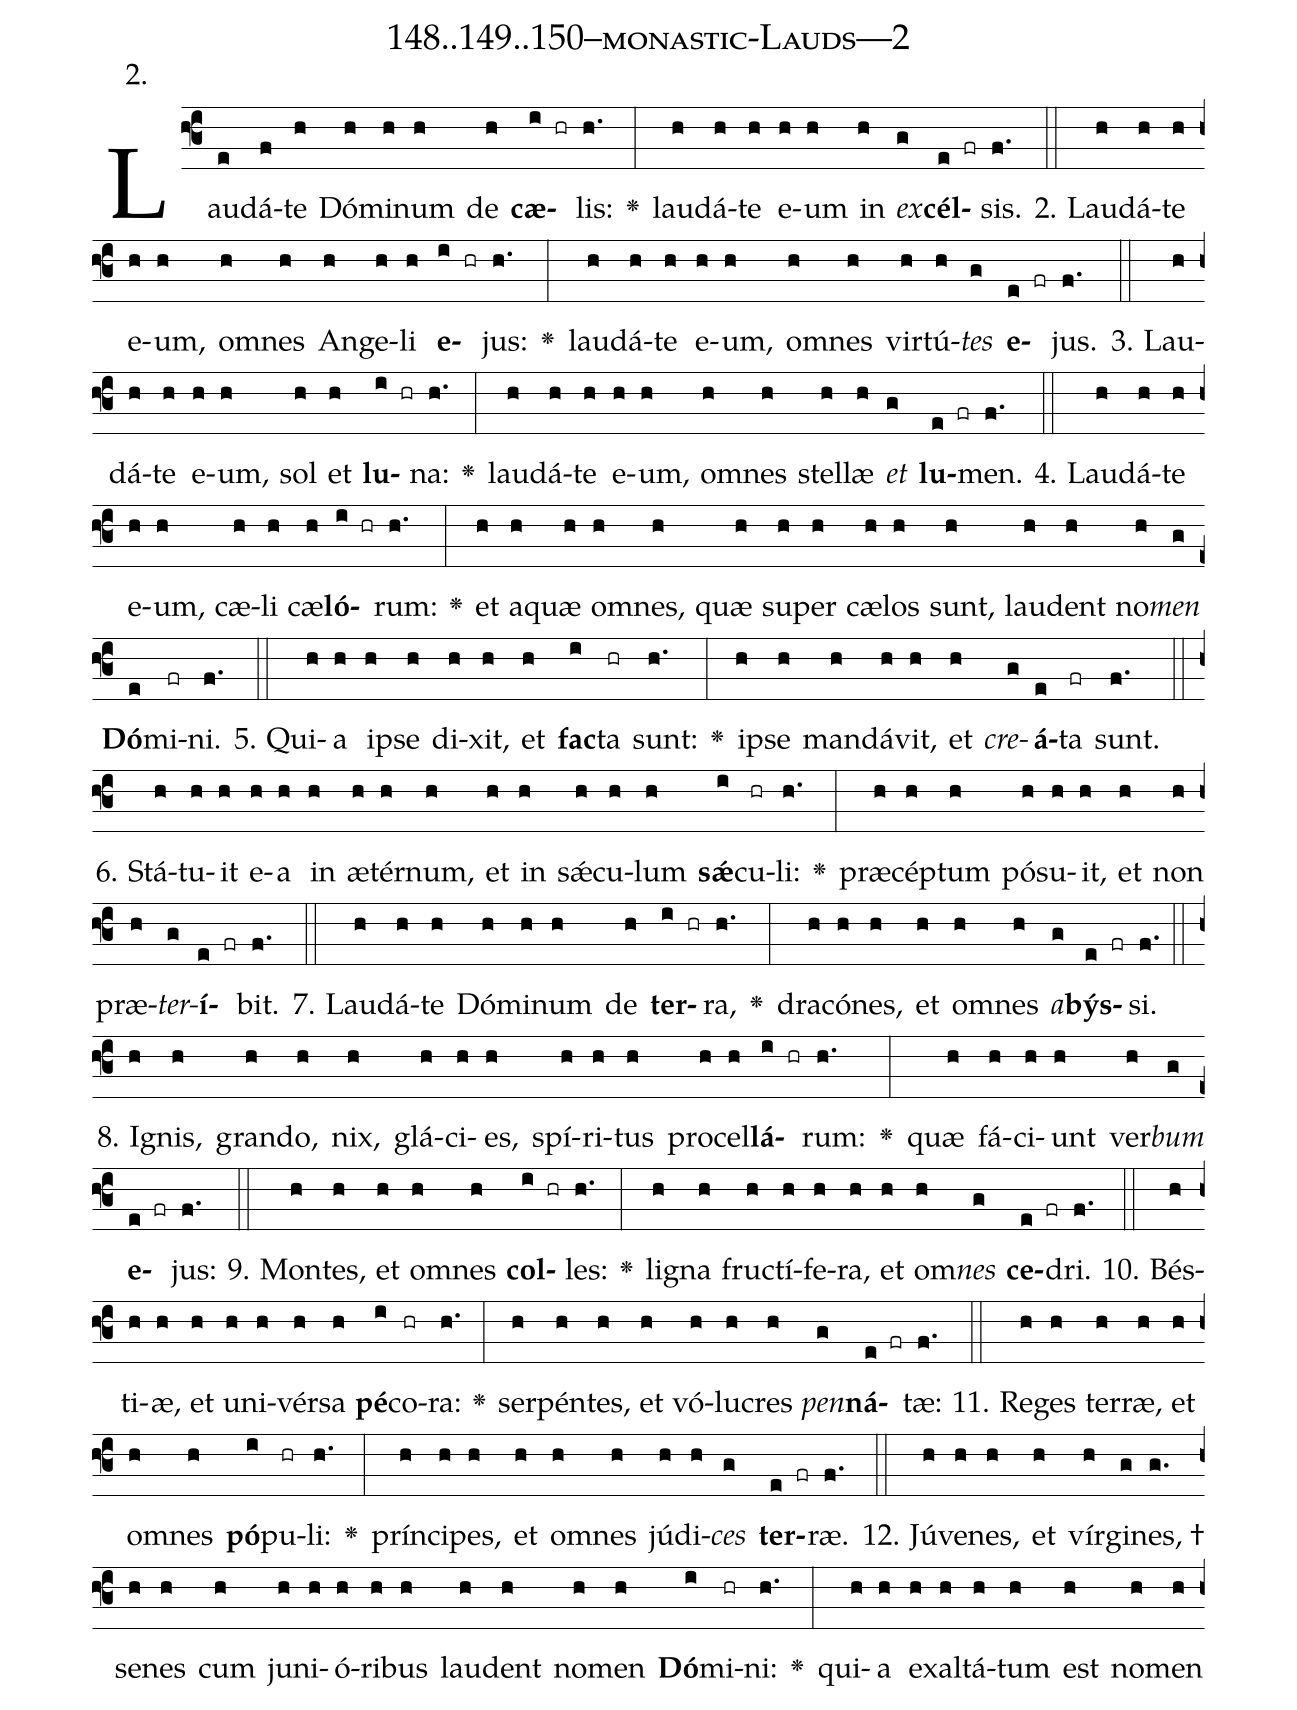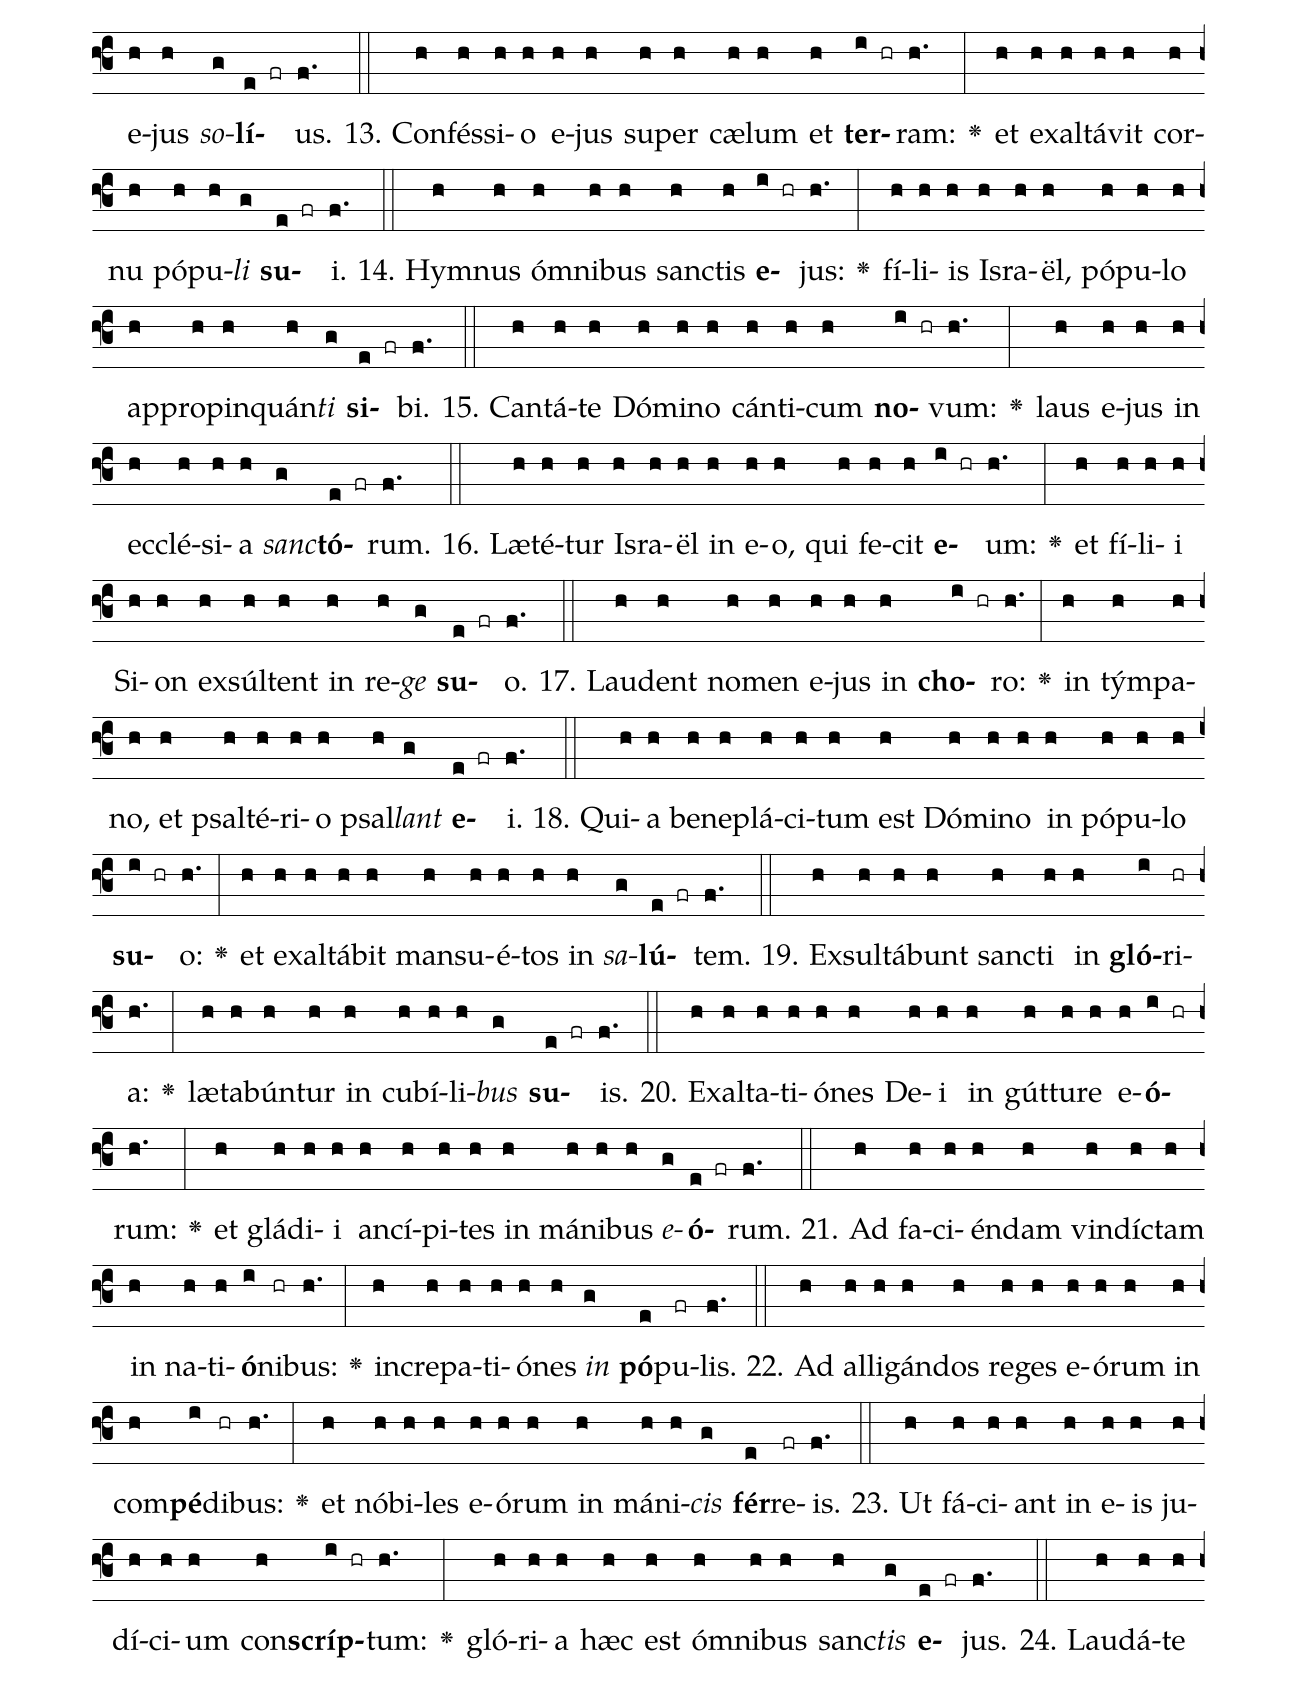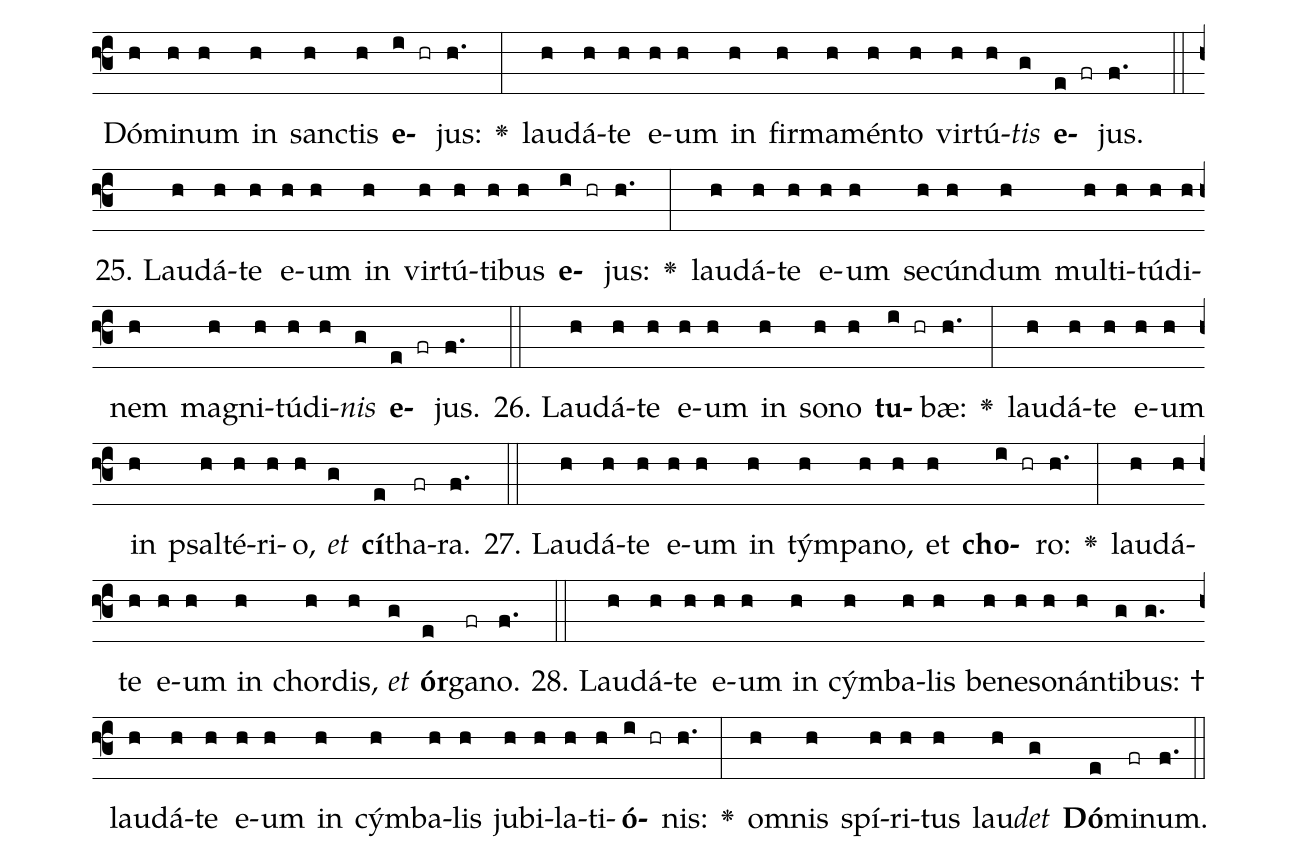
name: 148..149..150--monastic-Lauds---2;
annotation: 2.;
%%
(f3)Lau(e)dá(f)te(h) Dó(h)mi(h)num(h) de(h) <b>cæ</b>(i hr)lis:(h.) <v>\greheightstar</v>(:) lau(h)dá(h)te(h) e(h)um(h) in(h) <i>ex</i>(g)<b>cél</b>(e fr)sis.(f.) (::)
2. Lau(h)dá(h)te(h) e(h)um,(h) om(h)nes(h) An(h)ge(h)li(h) <b>e</b>(i hr)jus:(h.) <v>\greheightstar</v>(:) lau(h)dá(h)te(h) e(h)um,(h) om(h)nes(h) vir(h)tú(h)<i>tes</i>(g) <b>e</b>(e fr)jus.(f.) (::)
3. Lau(h)dá(h)te(h) e(h)um,(h) sol(h) et(h) <b>lu</b>(i hr)na:(h.) <v>\greheightstar</v>(:) lau(h)dá(h)te(h) e(h)um,(h) om(h)nes(h) stel(h)læ(h) <i>et</i>(g) <b>lu</b>(e fr)men.(f.) (::)
4. Lau(h)dá(h)te(h) e(h)um,(h) cæ(h)li(h) cæ(h)<b>ló</b>(i hr)rum:(h.) <v>\greheightstar</v>(:) et(h) a(h)quæ(h) om(h)nes,(h) quæ(h) su(h)per(h) cæ(h)los(h) sunt,(h) lau(h)dent(h) no(h)<i>men</i>(g) <b>Dó</b>(e)mi(fr)ni.(f.) (::)
5. Qui(h)a(h) ip(h)se(h) di(h)xit,(h) et(h) <b>fac</b>(i)ta(hr) sunt:(h.) <v>\greheightstar</v>(:) ip(h)se(h) man(h)dá(h)vit,(h) et(h) <i>cre</i>(g)<b>á</b>(e)ta(fr) sunt.(f.) (::)
6. Stá(h)tu(h)it(h) e(h)a(h) in(h) æ(h)tér(h)num,(h) et(h) in(h) sǽ(h)cu(h)lum(h) <b>sǽ</b>(i)cu(hr)li:(h.) <v>\greheightstar</v>(:) præ(h)cép(h)tum(h) pó(h)su(h)it,(h) et(h) non(h) præ(h)<i>ter</i>(g)<b>í</b>(e fr)bit.(f.) (::)
7. Lau(h)dá(h)te(h) Dó(h)mi(h)num(h) de(h) <b>ter</b>(i hr)ra,(h.) <v>\greheightstar</v>(:) dra(h)có(h)nes,(h) et(h) om(h)nes(h) <i>a</i>(g)<b>býs</b>(e fr)si.(f.) (::)
8. I(h)gnis,(h) gran(h)do,(h) nix,(h) glá(h)ci(h)es,(h) spí(h)ri(h)tus(h) pro(h)cel(h)<b>lá</b>(i hr)rum:(h.) <v>\greheightstar</v>(:) quæ(h) fá(h)ci(h)unt(h) ver(h)<i>bum</i>(g) <b>e</b>(e fr)jus:(f.) (::)
9. Mon(h)tes,(h) et(h) om(h)nes(h) <b>col</b>(i hr)les:(h.) <v>\greheightstar</v>(:) li(h)gna(h) fruc(h)tí(h)fe(h)ra,(h) et(h) om(h)<i>nes</i>(g) <b>ce</b>(e fr)dri.(f.) (::)
10. Bés(h)ti(h)æ,(h) et(h) u(h)ni(h)vér(h)sa(h) <b>pé</b>(i)co(hr)ra:(h.) <v>\greheightstar</v>(:) ser(h)pén(h)tes,(h) et(h) vó(h)lu(h)cres(h) <i>pen</i>(g)<b>ná</b>(e fr)tæ:(f.) (::)
11. Re(h)ges(h) ter(h)ræ,(h) et(h) om(h)nes(h) <b>pó</b>(i)pu(hr)li:(h.) <v>\greheightstar</v>(:) prín(h)ci(h)pes,(h) et(h) om(h)nes(h) jú(h)di(h)<i>ces</i>(g) <b>ter</b>(e fr)ræ.(f.) (::)
12. Jú(h)ve(h)nes,(h) et(h) vír(h)gi(g)nes, †(g.) se(h)nes(h) cum(h) ju(h)ni(h)ó(h)ri(h)bus(h) lau(h)dent(h) no(h)men(h) <b>Dó</b>(i)mi(hr)ni:(h.) <v>\greheightstar</v>(:) qui(h)a(h) ex(h)al(h)tá(h)tum(h) est(h) no(h)men(h) e(h)jus(h) <i>so</i>(g)<b>lí</b>(e fr)us.(f.) (::)
13. Con(h)fés(h)si(h)o(h) e(h)jus(h) su(h)per(h) cæ(h)lum(h) et(h) <b>ter</b>(i hr)ram:(h.) <v>\greheightstar</v>(:) et(h) ex(h)al(h)tá(h)vit(h) cor(h)nu(h) pó(h)pu(h)<i>li</i>(g) <b>su</b>(e fr)i.(f.) (::)
14. Hym(h)nus(h) óm(h)ni(h)bus(h) sanc(h)tis(h) <b>e</b>(i hr)jus:(h.) <v>\greheightstar</v>(:) fí(h)li(h)is(h) Is(h)ra(h)ël,(h) pó(h)pu(h)lo(h) ap(h)pro(h)pin(h)quán(h)<i>ti</i>(g) <b>si</b>(e fr)bi.(f.) (::)
15. Can(h)tá(h)te(h) Dó(h)mi(h)no(h) cán(h)ti(h)cum(h) <b>no</b>(i hr)vum:(h.) <v>\greheightstar</v>(:) laus(h) e(h)jus(h) in(h) ec(h)clé(h)si(h)a(h) <i>sanc</i>(g)<b>tó</b>(e fr)rum.(f.) (::)
16. Læ(h)té(h)tur(h) Is(h)ra(h)ël(h) in(h) e(h)o,(h) qui(h) fe(h)cit(h) <b>e</b>(i hr)um:(h.) <v>\greheightstar</v>(:) et(h) fí(h)li(h)i(h) Si(h)on(h) ex(h)súl(h)tent(h) in(h) re(h)<i>ge</i>(g) <b>su</b>(e fr)o.(f.) (::)
17. Lau(h)dent(h) no(h)men(h) e(h)jus(h) in(h) <b>cho</b>(i hr)ro:(h.) <v>\greheightstar</v>(:) in(h) tým(h)pa(h)no,(h) et(h) psal(h)té(h)ri(h)o(h) psal(h)<i>lant</i>(g) <b>e</b>(e fr)i.(f.) (::)
18. Qui(h)a(h) be(h)ne(h)plá(h)ci(h)tum(h) est(h) Dó(h)mi(h)no(h) in(h) pó(h)pu(h)lo(h) <b>su</b>(i hr)o:(h.) <v>\greheightstar</v>(:) et(h) ex(h)al(h)tá(h)bit(h) man(h)su(h)é(h)tos(h) in(h) <i>sa</i>(g)<b>lú</b>(e fr)tem.(f.) (::)
19. Ex(h)sul(h)tá(h)bunt(h) sanc(h)ti(h) in(h) <b>gló</b>(i)ri(hr)a:(h.) <v>\greheightstar</v>(:) læ(h)ta(h)bún(h)tur(h) in(h) cu(h)bí(h)li(h)<i>bus</i>(g) <b>su</b>(e fr)is.(f.) (::)
20. Ex(h)al(h)ta(h)ti(h)ó(h)nes(h) De(h)i(h) in(h) gút(h)tu(h)re(h) e(h)<b>ó</b>(i hr)rum:(h.) <v>\greheightstar</v>(:) et(h) glá(h)di(h)i(h) an(h)cí(h)pi(h)tes(h) in(h) má(h)ni(h)bus(h) <i>e</i>(g)<b>ó</b>(e fr)rum.(f.) (::)
21. Ad(h) fa(h)ci(h)én(h)dam(h) vin(h)díc(h)tam(h) in(h) na(h)ti(h)<b>ó</b>(i)ni(hr)bus:(h.) <v>\greheightstar</v>(:) in(h)cre(h)pa(h)ti(h)ó(h)nes(h) <i>in</i>(g) <b>pó</b>(e)pu(fr)lis.(f.) (::)
22. Ad(h) al(h)li(h)gán(h)dos(h) re(h)ges(h) e(h)ó(h)rum(h) in(h) com(h)<b>pé</b>(i)di(hr)bus:(h.) <v>\greheightstar</v>(:) et(h) nó(h)bi(h)les(h) e(h)ó(h)rum(h) in(h) má(h)ni(h)<i>cis</i>(g) <b>fér</b>(e)re(fr)is.(f.) (::)
23. Ut(h) fá(h)ci(h)ant(h) in(h) e(h)is(h) ju(h)dí(h)ci(h)um(h) con(h)<b>scríp</b>(i hr)tum:(h.) <v>\greheightstar</v>(:) gló(h)ri(h)a(h) hæc(h) est(h) óm(h)ni(h)bus(h) sanc(h)<i>tis</i>(g) <b>e</b>(e fr)jus.(f.) (::)
24. Lau(h)dá(h)te(h) Dó(h)mi(h)num(h) in(h) sanc(h)tis(h) <b>e</b>(i hr)jus:(h.) <v>\greheightstar</v>(:) lau(h)dá(h)te(h) e(h)um(h) in(h) fir(h)ma(h)mén(h)to(h) vir(h)tú(h)<i>tis</i>(g) <b>e</b>(e fr)jus.(f.) (::)
25. Lau(h)dá(h)te(h) e(h)um(h) in(h) vir(h)tú(h)ti(h)bus(h) <b>e</b>(i hr)jus:(h.) <v>\greheightstar</v>(:) lau(h)dá(h)te(h) e(h)um(h) se(h)cún(h)dum(h) mul(h)ti(h)tú(h)di(h)nem(h) ma(h)gni(h)tú(h)di(h)<i>nis</i>(g) <b>e</b>(e fr)jus.(f.) (::)
26. Lau(h)dá(h)te(h) e(h)um(h) in(h) so(h)no(h) <b>tu</b>(i hr)bæ:(h.) <v>\greheightstar</v>(:) lau(h)dá(h)te(h) e(h)um(h) in(h) psal(h)té(h)ri(h)o,(h) <i>et</i>(g) <b>cí</b>(e)tha(fr)ra.(f.) (::)
27. Lau(h)dá(h)te(h) e(h)um(h) in(h) tým(h)pa(h)no,(h) et(h) <b>cho</b>(i hr)ro:(h.) <v>\greheightstar</v>(:) lau(h)dá(h)te(h) e(h)um(h) in(h) chor(h)dis,(h) <i>et</i>(g) <b>ór</b>(e)ga(fr)no.(f.) (::)
28. Lau(h)dá(h)te(h) e(h)um(h) in(h) cým(h)ba(h)lis(h) be(h)ne(h)so(h)nán(h)ti(g)bus: †(g.) lau(h)dá(h)te(h) e(h)um(h) in(h) cým(h)ba(h)lis(h) ju(h)bi(h)la(h)ti(h)<b>ó</b>(i hr)nis:(h.) <v>\greheightstar</v>(:) om(h)nis(h) spí(h)ri(h)tus(h) lau(h)<i>det</i>(g) <b>Dó</b>(e)mi(fr)num.(f.) (::)
